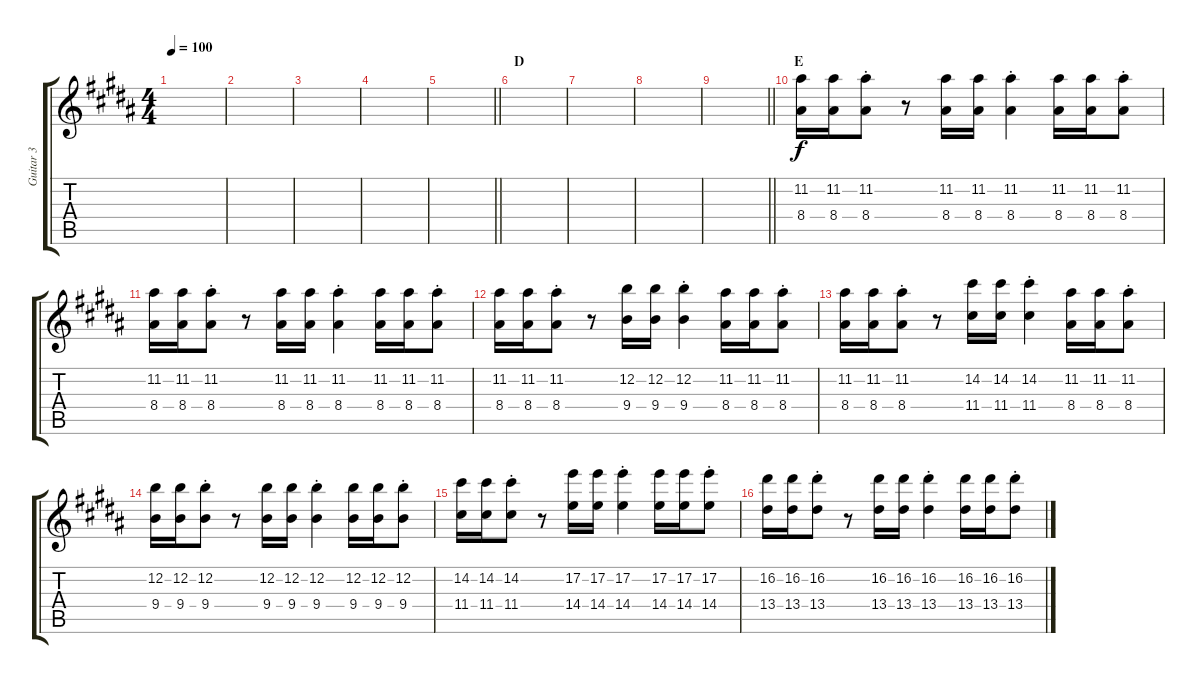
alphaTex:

\track ("Guitar 3" "Guitar 3") {instrument distortionguitar}
\staff {score tabs}
\tuning (E4 B3 G3 D3 A2 E2) {hide}
\ts (4 4)
\tempo 100
\clef g2
\ks b
|
|
|
|
\barLineRight lightlight
|
\section ("" "D")
|
|
|
\barLineRight lightlight
|
\section ("" "E")
(11.2 8.4).16{balance 16} (11.2 8.4).16 (11.2{st} 8.4{st}).8 r.8 (11.2 8.4).16 (11.2 8.4).16 (11.2{st} 8.4{st}).4 (11.2 8.4).16 (11.2 8.4).16 (11.2{st} 8.4{st}).8 |
(11.2 8.4).16 (11.2 8.4).16 (11.2{st} 8.4{st}).8 r.8 (11.2 8.4).16 (11.2 8.4).16 (11.2{st} 8.4{st}).4 (11.2 8.4).16 (11.2 8.4).16 (11.2{st} 8.4{st}).8 |
(11.2 8.4).16 (11.2 8.4).16 (11.2{st} 8.4{st}).8 r.8 (12.2 9.4).16 (12.2 9.4).16 (12.2{st} 9.4{st}).4 (11.2 8.4).16 (11.2 8.4).16 (11.2{st} 8.4{st}).8 |
(11.2 8.4).16 (11.2 8.4).16 (11.2{st} 8.4{st}).8 r.8 (14.2 11.4).16 (14.2 11.4).16 (14.2{st} 11.4{st}).4 (11.2 8.4).16 (11.2 8.4).16 (11.2{st} 8.4{st}).8 |
(12.2 9.4).16 (12.2 9.4).16 (12.2{st} 9.4{st}).8 r.8 (12.2 9.4).16 (12.2 9.4).16 (12.2{st} 9.4{st}).4 (12.2 9.4).16 (12.2 9.4).16 (12.2{st} 9.4{st}).8 |
(14.2 11.4).16 (14.2 11.4).16 (14.2{st} 11.4{st}).8 r.8 (17.2 14.4).16 (17.2 14.4).16 (17.2{st} 14.4{st}).4 (17.2 14.4).16 (17.2 14.4).16 (17.2{st} 14.4{st}).8 |
(16.2 13.4).16 (16.2 13.4).16 (16.2{st} 13.4{st}).8 r.8 (16.2 13.4).16 (16.2 13.4).16 (16.2{st} 13.4{st}).4 (16.2 13.4).16 (16.2 13.4).16 (16.2{st} 13.4{st}).8
